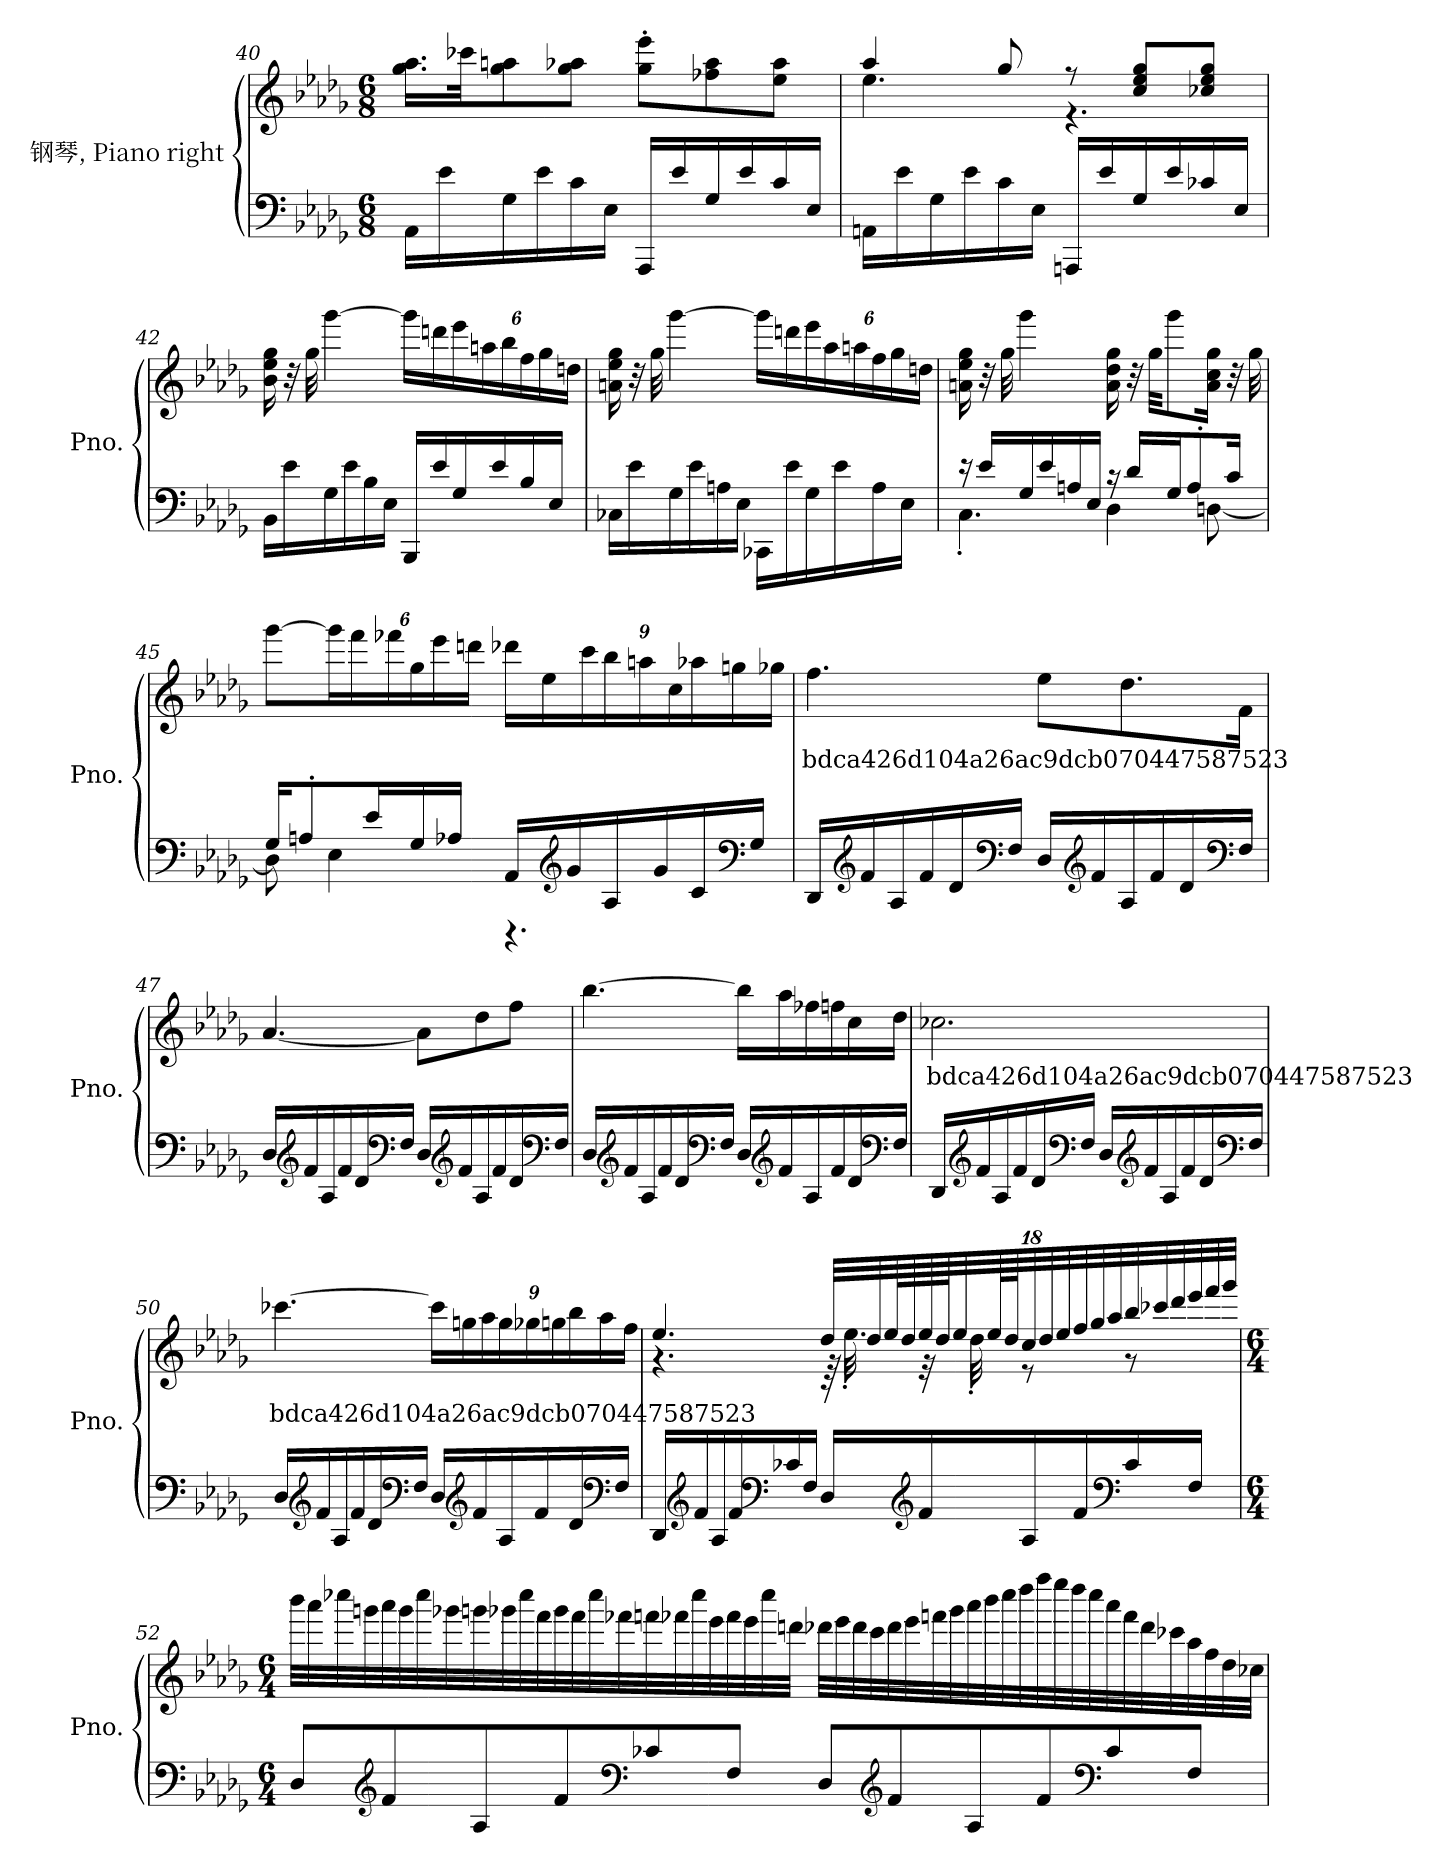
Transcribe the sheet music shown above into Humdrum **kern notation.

**kern	**kern	**text
*part1	*part1	*part1
*staff2	*staff1	*staff1
*I"钢琴, Piano right	*	*
*I'Pno.	*	*
!!LO:LB:g=z
*clefF4	*clefG2	*
*k[b-e-a-d-g-]	*k[b-e-a-d-g-]	*
*M6/8	*M6/8	*
*MM45	*MM45	*
=40	=40	=40
16AA-\LL	16.gg-\ 16.aa-\LL	.
16e-\	.	.
*	*MM52	*
.	32ccc-X\JK	.
*	*MM50	*
16G-\	8gg-\ 8aan\	.
16e-\	.	.
*	*MM50	*
16c\	8gg-\ 8aa-X\J	.
16E-\JJ	.	.
16AAA-/LL	8gg-\' 8eee-\'L	.
16e-/	.	.
16G-/	8ff-X\ 8aa-\	.
16e-/	.	.
16c/	8ee-\ 8aa-\J	.
16E-/JJ	.	.
=41	=41	=41
*	*MM45	*
*	*^	*
16AAn\LL	4aa-/	4.ee-\	.
16e-\	.	.	.
16G-\	.	.	.
16e-\	.	.	.
*	*MM50	*	*
16c\	8gg-/	.	.
16E-\JJ	.	.	.
16AAAn/LL	8r	4.r	.
16e-/	.	.	.
16G-/	8cc/ 8ee-/ 8gg-/L	.	.
16e-/	.	.	.
*	*MM51	*	*
16c-X/	8cc-X/ 8ee-/ 8gg-/J	.	.
16E-/JJ	.	.	.
*	*v	*v	*
!!LO:LB:g=z
=42	=42	=42
*	*MM45	*
16BB-\LL	16b-\ 16ee-\ 16gg-\	.
*	*MM49	*
16e-\	32r	.
.	32gg-\	.
*	*MM50	*
16G-\	[4ggg-\	.
16e-\	.	.
16B-\	.	.
16E-\JJ	.	.
*	*MM54	*
16BBB-/LL	16ggg-\LL]	.
16e-/	16dddn\	.
*	*Xbrackettup	*
16G-/	24eee-\	.
*	*MM53	*
.	24aan\	.
16e-/	.	.
.	24bb-\	.
16B-/	24ff\	.
.	24gg-\	.
16E-/JJ	.	.
.	24ddn\JJ	.
=43	=43	=43
*	*MM45	*
16C-X\LL	16an\ 16ee-\ 16gg-\	.
*	*MM49	*
16e-\	32r	.
.	32gg-\	.
*	*MM50	*
16G-\	[4ggg-\	.
16e-\	.	.
16An\	.	.
16E-\JJ	.	.
*	*MM54	*
16CC-X\LL	16ggg-\LL]	.
16e-\	16dddn\	.
16G-\	24eee-\	.
*	*MM53	*
.	24aa-\	.
16e-\	.	.
.	24aan\	.
16A\	24ff\	.
.	24gg-\	.
16E-\JJ	.	.
.	24ddn\JJ	.
!!LO:PB:g=z
=44	=44	=44
*	*MM45	*
*^	*	*
16r	4.C'\	16an\ 16ee-\ 16gg-\	.
*	*	*MM49	*
16e-/LL	.	32r	.
.	.	32gg-\	.
*	*	*MM50	*
16G-/	.	4ggg-\	.
16e-/	.	.	.
16An/	.	.	.
16E-/JJ	.	.	.
*	*	*MM45	*
16r	4D-\	16a\ 16dd-\ 16gg-\	.
*	*	*MM49	*
16d-/LL	.	32r	.
.	.	32gg-\KKL	.
*	*	*MM50	*
16G-/J	.	8ggg-\	.
8A'/	.	.	.
*	*	*MM45	*
.	[8Dn\	16a\ 16cc\ 16gg-\Jk	.
*	*	*MM49	*
16c/Jk	.	32r	.
.	.	32gg-\	.
=45	=45	=45	=45
*	*	*MM50	*
16G-/KL	8D\]	[8ggg-\L	.
8An'/	.	.	.
*	*	*MM47	*
.	4E-\	24ggg-\L]	.
.	.	24fff\	.
16e-/L	.	.	.
.	.	24fff-X\	.
16G-/	.	24gg-\	.
.	.	24eee-\	.
16A-X/JJ	.	.	.
.	.	24dddn\JJ	.
16AA-/LL	4.r	24ddd-X\LL	.
.	.	24ee-\	.
*clefG2	*	*	*
16g-/	.	.	.
.	.	24ccc\	.
16A-/	.	24bb-\	.
.	.	24aan\	.
16g-/	.	.	.
*	*	*MM46	*
.	.	24cc\	.
16c/	.	24aa-X\	.
.	.	24ggn\	.
*clefF4	*	*	*
16G-/JJ	.	.	.
*	*	*MM41	*
.	.	24gg-X\JJ	.
*v	*v	*	*
!!LO:LB:g=z
=46	=46	=46
*	*MM44	*
16DD-/LL	4.ff\	bdca426d104a26ac9dcb070447587523
*clefG2	*	*
16f/	.	.
16A-/	.	.
16f/	.	.
16d-/	.	.
*clefF4	*	*
16F/JJ	.	.
*	*MM49	*
16D-/LL	8ee-\L	.
*clefG2	*	*
16f/	.	.
16A-/	8.dd-\	.
16f/	.	.
16d-/	.	.
*clefF4	*	*
*	*MM47	*
16F/JJ	16f\Jk	.
!!LO:LB:g=z
=47	=47	=47
*	*MM44	*
16D-/LL	[4.a-/	.
*clefG2	*	*
16f/	.	.
16A-/	.	.
16f/	.	.
16d-/	.	.
*clefF4	*	*
16F/JJ	.	.
16D-/LL	8a-\L]	.
*clefG2	*	*
16f/	.	.
16A-/	8dd-\	.
16f/	.	.
16d-/	8ff\J	.
*clefF4	*	*
16F/JJ	.	.
=48	=48	=48
*	*MM48	*
16D-/LL	[4.bb-\	.
*clefG2	*	*
16f/	.	.
16A-/	.	.
16f/	.	.
16d-/	.	.
*clefF4	*	*
16F/JJ	.	.
*	*MM49	*
16D-/LL	16bb-\LL]	.
*clefG2	*	*
*	*MM48	*
16f/	16aa-\	.
*	*MM49	*
16A-/	16ff-X\	.
16f/	16ffn\	.
*	*MM48	*
16d-/	16cc\	.
*clefF4	*	*
*	*MM46	*
16F/JJ	16dd-\JJ	.
!!LO:LB:g=z
=49	=49	=49
*	*MM46	*
16DD-/LL	2.cc-X\	bdca426d104a26ac9dcb070447587523
*clefG2	*	*
16f/	.	.
16A-/	.	.
16f/	.	.
16d-/	.	.
*clefF4	*	*
16F/JJ	.	.
16D-/LL	.	.
*clefG2	*	*
16f/	.	.
16A-/	.	.
16f/	.	.
16d-/	.	.
*clefF4	*	*
16F/JJ	.	.
!!LO:LB:g=z
=50	=50	=50
16D-/LL	[4.ccc-X\	bdca426d104a26ac9dcb070447587523
*clefG2	*	*
16f/	.	.
16A-/	.	.
16f/	.	.
16d-/	.	.
*clefF4	*	*
16F/JJ	.	.
*	*MM46	*
16D-/LL	24ccc-\LL]	.
.	24ggn\	.
*clefG2	*	*
16f/	.	.
.	24aa-\	.
*	*MM49	*
16A-/	24gg\	.
.	24gg-X\	.
16f/	.	.
.	24ggn\	.
*	*MM46	*
16d-/	24bb-\	.
.	24aa-\	.
*clefF4	*	*
16F/JJ	.	.
.	24ff\JJ	.
!!LO:LB:g=z
=51	=51	=51
*	*MM45	*
*	*^	*
16DD-/LL	4.ee-/	4.r	.
*clefG2	*	*	*
16f/	.	.	.
16A-/	.	.	.
16f/	.	.	.
*clefF4	*	*	*
16c-X/	.	.	.
16F/JJ	.	.	.
*	*MM37	*	*
16D-/LL	48dd-/LLL	64r	.
.	.	32.ee-'\	.
*	*MM42	*	*
.	48dd-/	.	.
*	*MM46	*	*
.	96ee-/L	.	.
.	96dd-/	.	.
*clefG2	*	*	*
*	*MM48	*	*
16f/	96ee-/	32r	.
.	96dd-/J	.	.
.	48ee-/	.	.
.	.	32dd-'\	.
*	*MM47	*	*
.	96ee-/L	.	.
.	96dd-/J	.	.
*	*MM48	*	*
16A-/	48cc/	8r	.
.	48dd-/	.	.
.	48ee-/	.	.
16f/	48ff/	.	.
.	48gg-/	.	.
.	48aa-/	.	.
*clefF4	*	*	*
16c-/	48bb-/	8r	.
.	48ccc-X/	.	.
.	48ddd-/	.	.
*	*MM44	*	*
16F/JJ	48eee-/	.	.
.	48fff/	.	.
*	*MM42	*	*
.	48ggg-/JJJ	.	.
*	*v	*v	*
!!LO:PB:g=z
=52	=52	=52
*M6/4	*M6/4	*
*	*MM83	*
8D-/L	32bbb-\LLL	.
.	32aaa-\	.
.	32cccc-X\	.
.	32gggn\	.
*clefG2	*	*
*	*MM88	*
8f/	32aaa-\	.
.	32ggg\	.
*	*MM90	*
.	32cccc-\	.
.	32ggg-X\	.
*	*MM92	*
8A-/	32gggn\	.
.	32ggg-X\	.
*	*MM96	*
.	32cccc-\	.
.	32fff\	.
8f/	32ggg-\	.
.	32fff\	.
.	32cccc-\	.
.	32fff-X\	.
*clefF4	*	*
8c-X/	32fffn\	.
*	*MM100	*
.	32fff-X\	.
.	32cccc-\	.
.	32eee-\	.
8F/J	32fff-\	.
.	32eee-\	.
*	*MM96	*
.	32cccc-\	.
*	*MM91	*
.	32dddn\JJJ	.
*	*MM90	*
8D-/L	32ddd-X\LLL	.
.	32eee-\	.
.	32ddd-\	.
.	32ccc\	.
*clefG2	*	*
*	*MM94	*
8f/	32ddd-\	.
.	32eee-\	.
.	32fffn\	.
.	32ggg-\	.
*	*MM92	*
8A-/	32aaa-\	.
*	*MM88	*
.	32bbb-\	.
*	*MM83	*
.	32cccc-\	.
*	*MM79	*
.	32dddd-\	.
*	*MM86	*
8f/	32ffff\	.
.	32eeee-\	.
.	32dddd-\	.
.	32cccc-\	.
*clefF4	*	*
8c-/	32aaa-\	.
.	32fff\	.
.	32ddd-\	.
.	32ccc-X\	.
8F/J	32aa-\	.
.	32ff\	.
*	*MM75	*
.	32dd-\	.
*	*MM74	*
.	32cc-X\JJJ	.
=	=	=
*-	*-	*-
